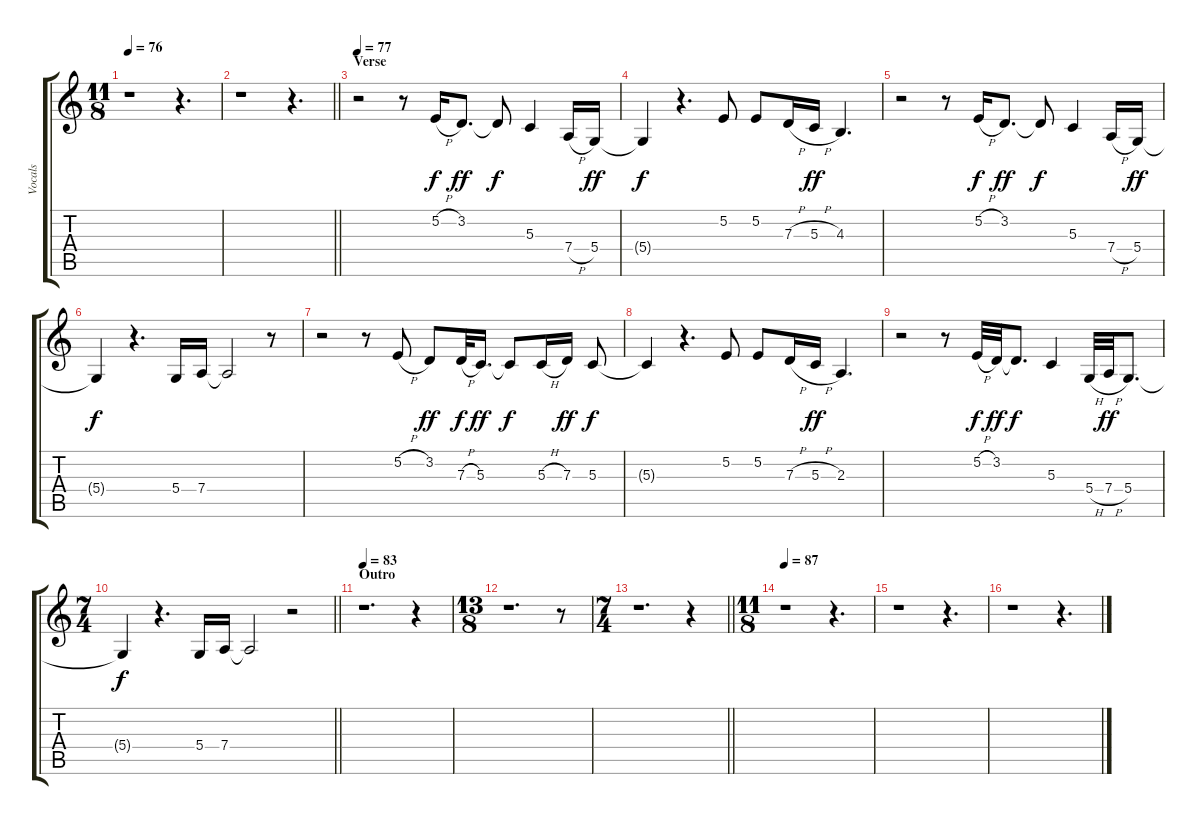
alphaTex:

\track ("Vocals" "Vocals") {instrument clarinet}
\staff {score tabs}
\tuning (E4 B3 G3 D3 A2 D2) {hide}
\ts (11 8)
\tempo 76
\clef g2
\ks c
r.1{dy f} r.4{d} |
\barLineRight lightlight
r.1 r.4{d} |
\section ("" "Verse")
\tempo 77
r.2 r.8 5.2{h}.16 3.2.8{d dy ff} 3.2{t}.8{dy f} 5.3.4 7.4{h}.16 5.4.16{dy ff} |
5.4{t}.4{dy f} r.4{d} 5.2.8 5.2.8 7.3{h}.16 5.3{h}.16{dy ff} 4.3.4{d} |
r.2 r.8 5.2{h}.16{dy f} 3.2.8{d dy ff} 3.2{t}.8{dy f} 5.3.4 7.4{h}.16 5.4.16{dy ff} |
5.4{t}.4{dy f} r.4{d} 5.4.16 7.4.16 7.4{t}.2 r.8 |
r.2 r.8 5.2{h}.8 3.2.8{dy ff} 7.3{h}.32{dy f} 5.3.16{d dy ff} 5.3{t}.8{dy f} 5.3{h}.16 7.3.16{dy ff} 5.3.8{dy f} |
5.3{t}.4 r.4{d} 5.2.8 5.2.8 7.3{h}.16 5.3{h}.16{dy ff} 2.3.4{d} |
r.2 r.8 5.2{h}.32{dy f} 3.2.32{dy ff} 3.2{t}.8{d dy f} 5.3.4 5.4{h}.32 7.4{h}.32{dy ff} 5.4.8{d} |
\ts (7 4)
\barLineRight lightlight
5.4{t}.4{dy f} r.4{d} 5.4.16 7.4.16 7.4{t}.2 r.2 |
\section ("" "Outro")
\tempo 83
r.1{d} r.4 |
\ts (13 8)
r.1{d} r.8 |
\ts (7 4)
\barLineRight lightlight
r.1{d} r.4 |
\ts (11 8)
\section ("" "")
\tempo 87
r.1 r.4{d} |
r.1 r.4{d} |
r.1 r.4{d}
